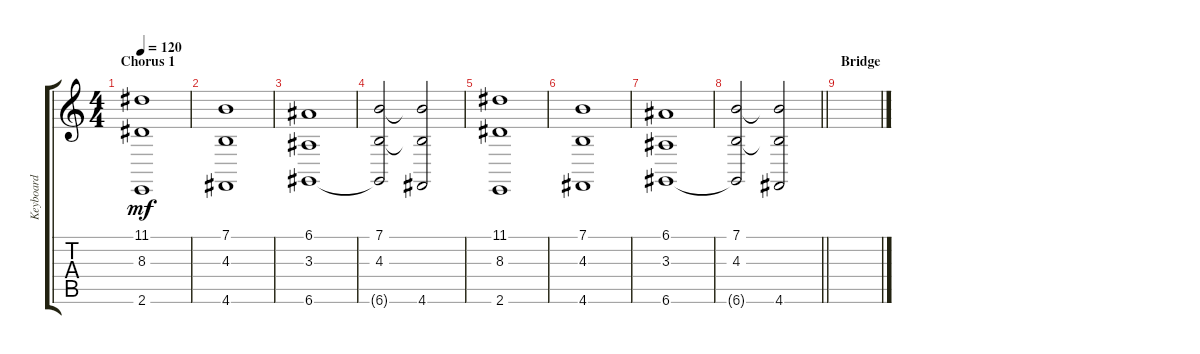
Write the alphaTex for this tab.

\track ("Keyboard" "Keyboard") {instrument flute}
\staff {score tabs}
\tuning (E4 B3 G3 D3 A2 D2) {hide}
\ts (4 4)
\section ("" "Chorus 1")
\tempo 120
\clef g2
\ks c
(11.1 8.3 2.6).1{dy mf volume 12} |
(7.1 4.3 4.6).1 |
(6.1 3.3 6.6).1 |
(7.1 4.3 6.6{t}).2 (7.1{t} 4.3{t} 4.6).2 |
(11.1 8.3 2.6).1{volume 12} |
(7.1 4.3 4.6).1 |
(6.1 3.3 6.6).1 |
\barLineRight lightlight
(7.1 4.3 6.6{t}).2 (7.1{t} 4.3{t} 4.6).2 |
\section ("" "Bridge")
